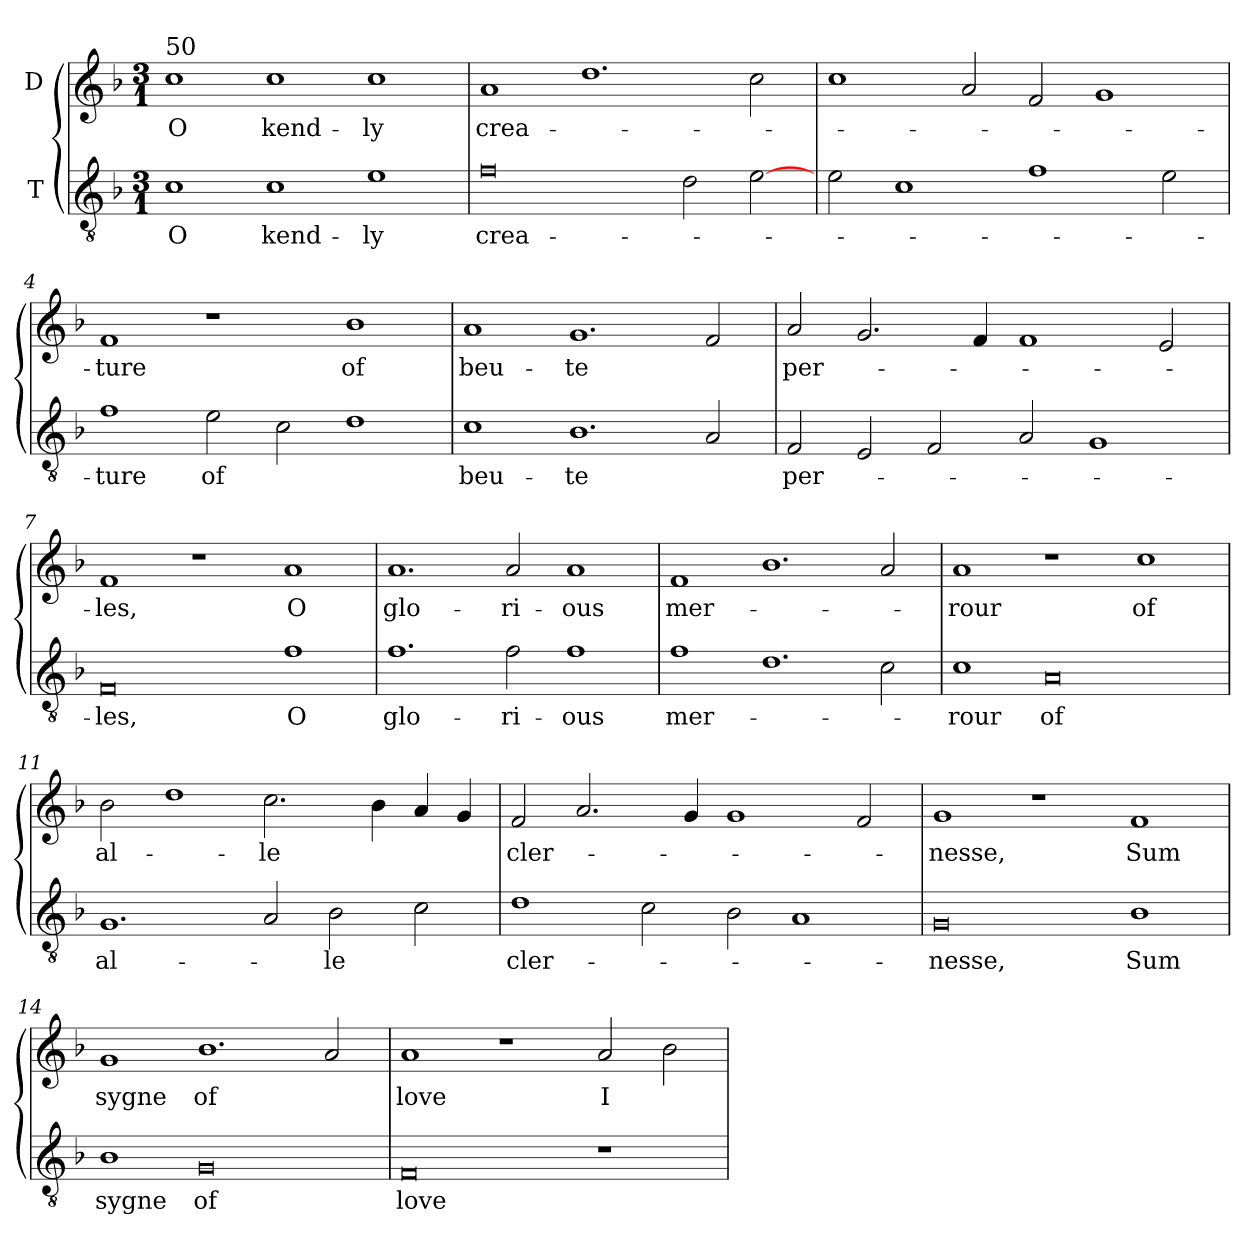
**kern	**text	**kern	**text
*part2	*part2	*part1	*part1
*staff2	*staff2	*staff1	*staff1
*I"T	*	*I"D	*
!!LO:PB:g=z
*clefGv2	*	*clefG2	*
*ITrd7c12	*	*	*
*k[b-]	*	*k[b-]	*
*F:	*	*F:	*
*M3/1	*	*M3/1	*
=1	=1	=1	=1
!	!LO:LY:b:color=#000000	!	!
!	!	!LO:TX:a:t=50	!
!	!	!	!LO:LY:b:color=#000000
1Ci\	O	1cci\	O
!	!LO:LY:b:color=#000000	!	!
!	!	!	!LO:LY:b:color=#000000
1Ci\	kend-	1cci\	kend-
!	!LO:LY:b:color=#000000	!	!
!	!	!	!LO:LY:b:color=#000000
1Ei\	-ly	1cci\	-ly
=2	=2	=2	=2
!	!LO:LY:b:color=#000000	!	!
!	!	!	!LO:LY:b:color=#000000
0Fi\	crea-	1ai/	crea-
.	.	1.ddi\	.
2Di\	.	.	.
[2Ei\	.	2cci\	.
=3	=3	=3	=3
2Ei\	.	1cci\	.
1Ci\	.	.	.
.	.	2ai/	.
1Fi\	.	2fi/	.
.	.	1gi/	.
2Ei\	.	.	.
=4	=4	=4	=4
!	!LO:LY:b:color=#000000	!	!
!	!	!	!LO:LY:b:color=#000000
1Fi\	-ture	1fi/	-ture
!	!LO:LY:b:color=#000000	!	!
2Ei\	of	1r	.
2Ci\	.	.	.
!	!	!	!LO:LY:b:color=#000000
1Di\	.	1b-i/	of
=5	=5	=5	=5
!	!LO:LY:b:color=#000000	!	!
!	!	!	!LO:LY:b:color=#000000
1Ci\	beu-	1ai/	beu-
!	!LO:LY:b:color=#000000	!	!
!	!	!	!LO:LY:b:color=#000000
1.BB-i/	-te	1.gi/	-te
2AAi/	.	2fi/	.
!!LO:LB:g=z
=6	=6	=6	=6
!	!LO:LY:b:color=#000000	!	!
!	!	!	!LO:LY:b:color=#000000
2FFi/	per-	2ai/	per-
2EEi/	.	2.gi/	.
2FFi/	.	.	.
.	.	4fi/	.
2AAi/	.	1fi/	.
1GGi/	.	.	.
.	.	2ei/	.
=7	=7	=7	=7
!	!LO:LY:b:color=#000000	!	!
!	!	!	!LO:LY:b:color=#000000
0FFi/	-les,	1fi/	-les,
.	.	1r	.
!	!LO:LY:b:color=#000000	!	!
!	!	!	!LO:LY:b:color=#000000
1Fi\	O	1ai/	O
=8	=8	=8	=8
!	!LO:LY:b:color=#000000	!	!
!	!	!	!LO:LY:b:color=#000000
1.Fi\	glo-	1.ai/	glo-
!	!LO:LY:b:color=#000000	!	!
!	!	!	!LO:LY:b:color=#000000
2Fi\	-ri-	2ai/	-ri-
!	!LO:LY:b:color=#000000	!	!
!	!	!	!LO:LY:b:color=#000000
1Fi\	-ous	1ai/	-ous
=9	=9	=9	=9
!	!LO:LY:b:color=#000000	!	!
!	!	!	!LO:LY:b:color=#000000
1Fi\	mer-	1fi/	mer-
1.Di\	.	1.b-i/	.
2Ci\	.	2ai/	.
=10	=10	=10	=10
!	!LO:LY:b:color=#000000	!	!
!	!	!	!LO:LY:b:color=#000000
1Ci\	-rour	1ai/	-rour
!	!LO:LY:b:color=#000000	!	!
0AAi/	of	1r	.
!	!	!	!LO:LY:b:color=#000000
.	.	1cci\	of
!!LO:LB:g=z
=11	=11	=11	=11
!	!LO:LY:b:color=#000000	!	!
!	!	!	!LO:LY:b:color=#000000
1.GGi/	al-	2b-i\	al-
.	.	1ddi\	.
!	!	!	!LO:LY:b:color=#000000
2AAi/	.	2.cci\	-le
!	!LO:LY:b:color=#000000	!	!
2BB-i\	-le	.	.
.	.	4b-i\	.
2Ci\	.	4ai/	.
.	.	4gi/	.
=12	=12	=12	=12
!	!LO:LY:b:color=#000000	!	!
!	!	!	!LO:LY:b:color=#000000
1Di\	cler-	2fi/	cler-
.	.	2.ai/	.
2Ci\	.	.	.
.	.	4gi/	.
2BB-i\	.	1gi/	.
1AAi/	.	.	.
.	.	2fi/	.
=13	=13	=13	=13
!	!LO:LY:b:color=#000000	!	!
!	!	!	!LO:LY:b:color=#000000
0GGi/	-nesse,	1gi/	-nesse,
.	.	1r	.
!	!LO:LY:b:color=#000000	!	!
!	!	!	!LO:LY:b:color=#000000
1BB-i/	Sum	1fi/	Sum
=14	=14	=14	=14
!	!LO:LY:b:color=#000000	!	!
!	!	!	!LO:LY:b:color=#000000
1BB-i/	sygne	1gi/	sygne
!	!LO:LY:b:color=#000000	!	!
!	!	!	!LO:LY:b:color=#000000
0GGi/	of	1.b-i/	of
.	.	2ai/	.
=15	=15	=15	=15
!	!LO:LY:b:color=#000000	!	!
!	!	!	!LO:LY:b:color=#000000
0FFi/	love	1ai/	love
.	.	1r	.
!	!	!	!LO:LY:b:color=#000000
1r	.	2ai/	I
.	.	2b-i\	.
=	=	=	=
*-	*-	*-	*-
